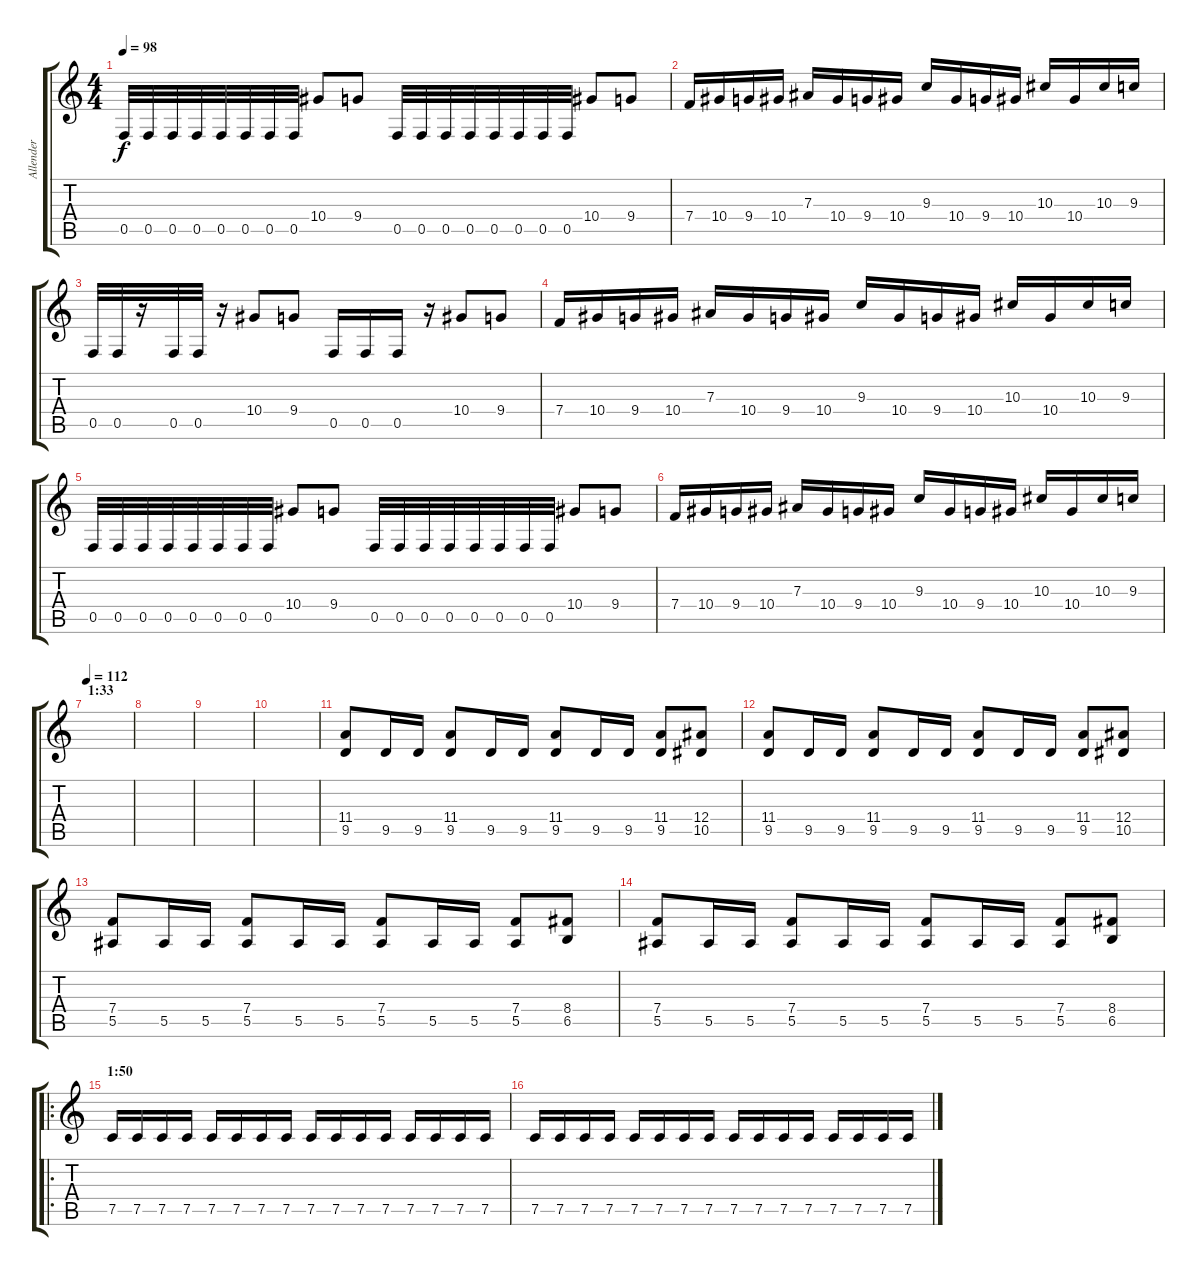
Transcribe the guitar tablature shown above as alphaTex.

\track ("Allender" "Allender") {instrument distortionguitar}
\staff {score tabs}
\tuning (C4 G3 Eb3 Bb2 F2 C2) {hide}
\ts (4 4)
\tempo 98
\clef g2
\ks c
0.5.32{dy f} 0.5.32 0.5.32 0.5.32 0.5.32 0.5.32 0.5.32 0.5.32 10.4.8 9.4.8 0.5.32 0.5.32 0.5.32 0.5.32 0.5.32 0.5.32 0.5.32 0.5.32 10.4.8 9.4.8 |
7.4.16 10.4.16 9.4.16 10.4.16 7.3.16 10.4.16 9.4.16 10.4.16 9.3.16 10.4.16 9.4.16 10.4.16 10.3.16 10.4.16 10.3.16 9.3.16 |
0.5.32 0.5.32 r.16 0.5.32 0.5.32 r.16 10.4.8 9.4.8 0.5.16 0.5.16 0.5.16 r.16 10.4.8 9.4.8 |
7.4.16 10.4.16 9.4.16 10.4.16 7.3.16 10.4.16 9.4.16 10.4.16 9.3.16 10.4.16 9.4.16 10.4.16 10.3.16 10.4.16 10.3.16 9.3.16 |
0.5.32 0.5.32 0.5.32 0.5.32 0.5.32 0.5.32 0.5.32 0.5.32 10.4.8 9.4.8 0.5.32 0.5.32 0.5.32 0.5.32 0.5.32 0.5.32 0.5.32 0.5.32 10.4.8 9.4.8 |
7.4.16 10.4.16 9.4.16 10.4.16 7.3.16 10.4.16 9.4.16 10.4.16 9.3.16 10.4.16 9.4.16 10.4.16 10.3.16 10.4.16 10.3.16 9.3.16 |
\section ("" "1:33")
\tempo 112
|
|
|
|
(11.4 9.5).8 9.5.16 9.5.16 (11.4 9.5).8 9.5.16 9.5.16 (11.4 9.5).8 9.5.16 9.5.16 (11.4 9.5).8 (12.4 10.5).8 |
(11.4 9.5).8 9.5.16 9.5.16 (11.4 9.5).8 9.5.16 9.5.16 (11.4 9.5).8 9.5.16 9.5.16 (11.4 9.5).8 (12.4 10.5).8 |
(7.4 5.5).8 5.5.16 5.5.16 (7.4 5.5).8 5.5.16 5.5.16 (7.4 5.5).8 5.5.16 5.5.16 (7.4 5.5).8 (8.4 6.5).8 |
(7.4 5.5).8 5.5.16 5.5.16 (7.4 5.5).8 5.5.16 5.5.16 (7.4 5.5).8 5.5.16 5.5.16 (7.4 5.5).8 (8.4 6.5).8 |
\ro
\section ("" "1:50")
7.5.16 7.5.16 7.5.16 7.5.16 7.5.16 7.5.16 7.5.16 7.5.16 7.5.16 7.5.16 7.5.16 7.5.16 7.5.16 7.5.16 7.5.16 7.5.16 |
7.5.16 7.5.16 7.5.16 7.5.16 7.5.16 7.5.16 7.5.16 7.5.16 7.5.16 7.5.16 7.5.16 7.5.16 7.5.16 7.5.16 7.5.16 7.5.16
